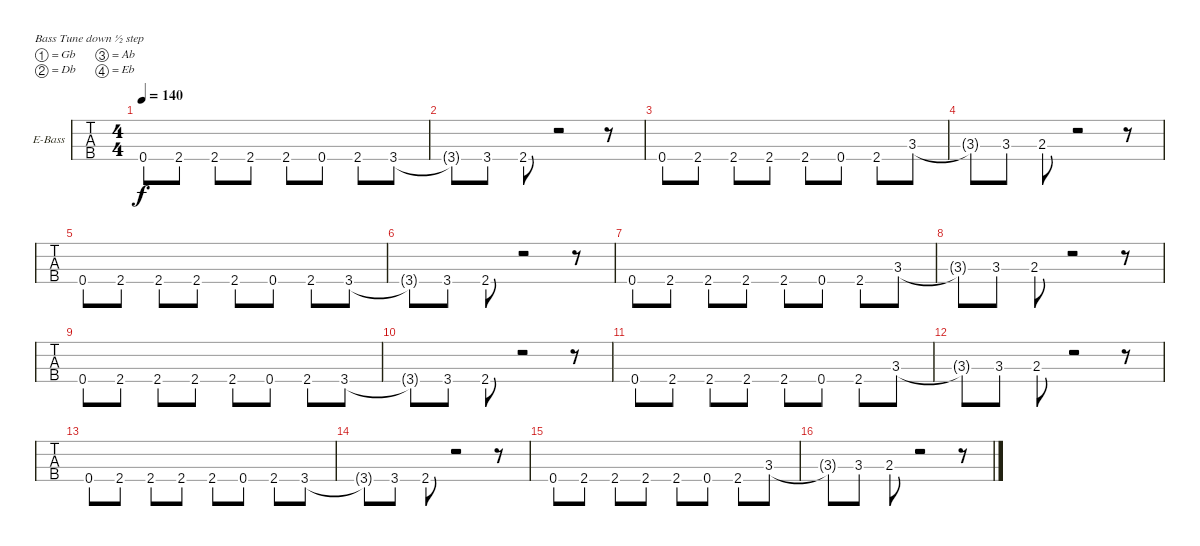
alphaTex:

\bracketExtendMode groupsimilarinstruments
\firstSystemTrackNameOrientation horizontal
\otherSystemsTrackNameOrientation horizontal
\track ("Basse" "E-Bass") {instrument electricbasspick}
\staff {tabs}
\tuning (Gb2 Db2 Ab1 Eb1)
\ts (4 4)
\tempo 140
\clef f4
\ks c
0.4.8{dy f} 2.4.8 2.4.8 2.4.8 2.4.8 0.4.8 2.4.8 3.4.8 |
3.4{t}.8 3.4.8 2.4.8 r.2 r.8 |
0.4.8 2.4.8 2.4.8 2.4.8 2.4.8 0.4.8 2.4.8 3.3.8 |
3.3{t}.8 3.3.8 2.3.8 r.2 r.8 |
0.4.8 2.4.8 2.4.8 2.4.8 2.4.8 0.4.8 2.4.8 3.4.8 |
3.4{t}.8 3.4.8 2.4.8 r.2 r.8 |
0.4.8 2.4.8 2.4.8 2.4.8 2.4.8 0.4.8 2.4.8 3.3.8 |
3.3{t}.8 3.3.8 2.3.8 r.2 r.8 |
0.4.8 2.4.8 2.4.8 2.4.8 2.4.8 0.4.8 2.4.8 3.4.8 |
3.4{t}.8 3.4.8 2.4.8 r.2 r.8 |
0.4.8 2.4.8 2.4.8 2.4.8 2.4.8 0.4.8 2.4.8 3.3.8 |
3.3{t}.8 3.3.8 2.3.8 r.2 r.8 |
0.4.8 2.4.8 2.4.8 2.4.8 2.4.8 0.4.8 2.4.8 3.4.8 |
3.4{t}.8 3.4.8 2.4.8 r.2 r.8 |
0.4.8 2.4.8 2.4.8 2.4.8 2.4.8 0.4.8 2.4.8 3.3.8 |
3.3{t}.8 3.3.8 2.3.8 r.2 r.8
